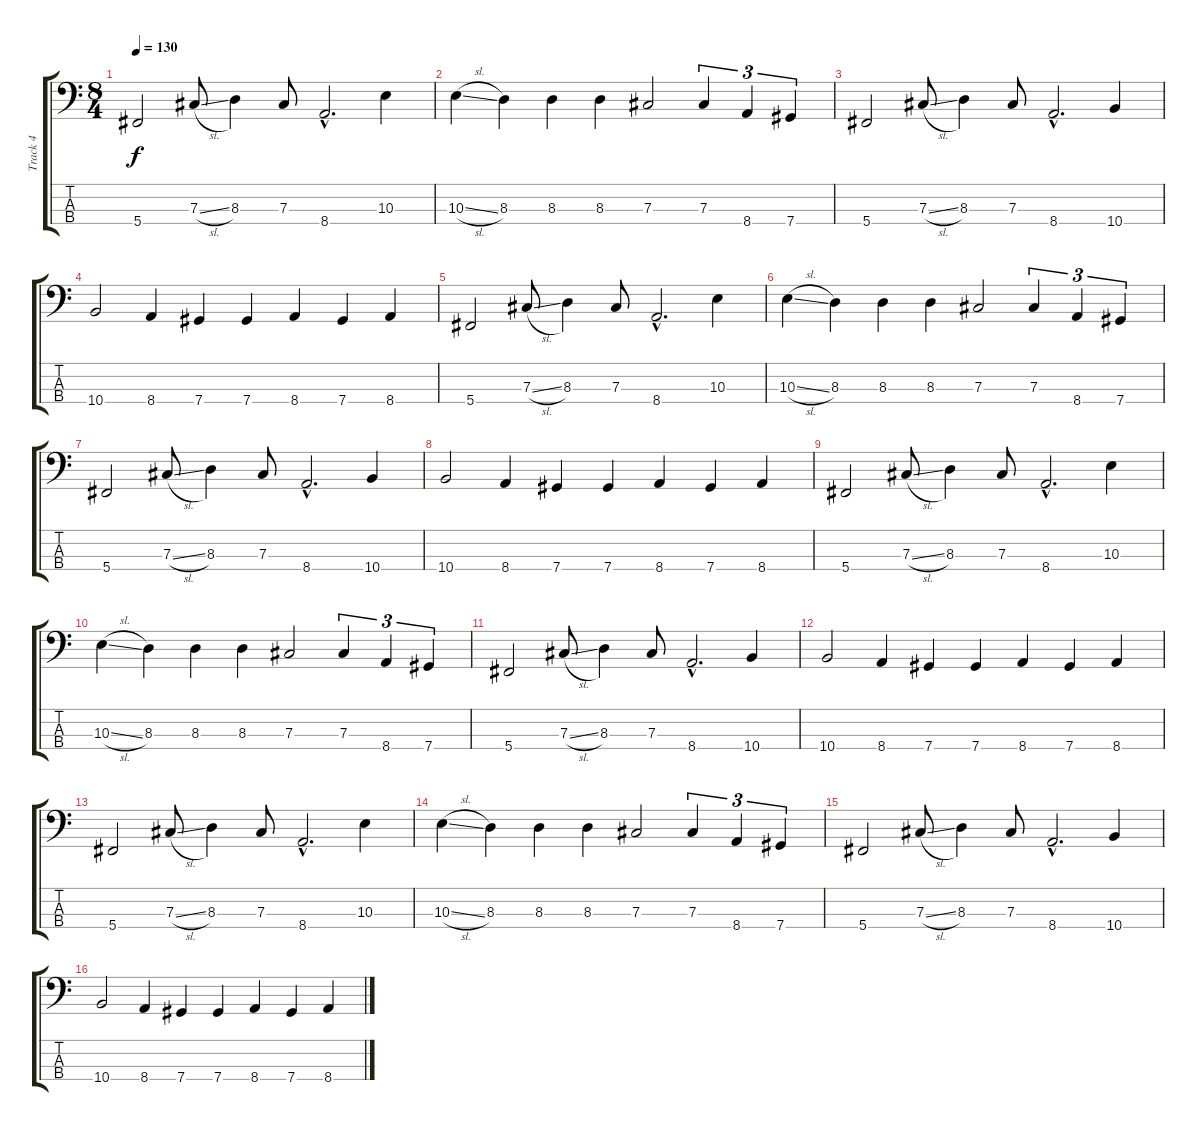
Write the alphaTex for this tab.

\track ("Track 4" "Track 4") {instrument electricbasspick}
\staff {score tabs}
\tuning (E2 B1 Gb1 Db1) {hide}
\ts (8 4)
\tempo 130
\clef f4
\ks c
5.4.2{dy f} 7.3{sl}.8 8.3.4 7.3.8 8.4{hac}.2{d} 10.3.4 |
10.3{sl}.4 8.3.4 8.3.4 8.3.4 7.3.2 7.3.4{tu (3 2)} 8.4.4{tu (3 2)} 7.4.4{tu (3 2)} |
5.4.2 7.3{sl}.8 8.3.4 7.3.8 8.4{hac}.2{d} 10.4.4 |
10.4.2 8.4.4 7.4.4 7.4.4 8.4.4 7.4.4 8.4.4 |
5.4.2 7.3{sl}.8 8.3.4 7.3.8 8.4{hac}.2{d} 10.3.4 |
10.3{sl}.4 8.3.4 8.3.4 8.3.4 7.3.2 7.3.4{tu (3 2)} 8.4.4{tu (3 2)} 7.4.4{tu (3 2)} |
5.4.2 7.3{sl}.8 8.3.4 7.3.8 8.4{hac}.2{d} 10.4.4 |
10.4.2 8.4.4 7.4.4 7.4.4 8.4.4 7.4.4 8.4.4 |
5.4.2 7.3{sl}.8 8.3.4 7.3.8 8.4{hac}.2{d} 10.3.4 |
10.3{sl}.4 8.3.4 8.3.4 8.3.4 7.3.2 7.3.4{tu (3 2)} 8.4.4{tu (3 2)} 7.4.4{tu (3 2)} |
5.4.2 7.3{sl}.8 8.3.4 7.3.8 8.4{hac}.2{d} 10.4.4 |
10.4.2 8.4.4 7.4.4 7.4.4 8.4.4 7.4.4 8.4.4 |
5.4.2 7.3{sl}.8 8.3.4 7.3.8 8.4{hac}.2{d} 10.3.4 |
10.3{sl}.4 8.3.4 8.3.4 8.3.4 7.3.2 7.3.4{tu (3 2)} 8.4.4{tu (3 2)} 7.4.4{tu (3 2)} |
5.4.2 7.3{sl}.8 8.3.4 7.3.8 8.4{hac}.2{d} 10.4.4 |
10.4.2 8.4.4 7.4.4 7.4.4 8.4.4 7.4.4 8.4.4
